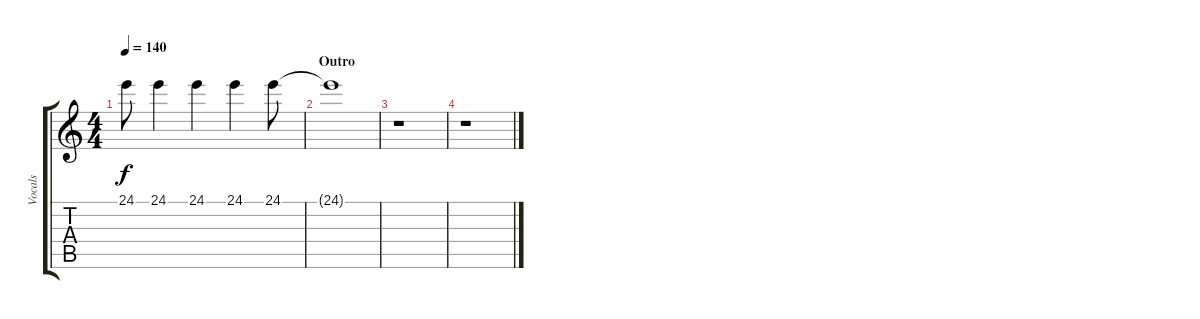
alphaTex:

\track ("Vocals" "Vocals") {instrument lead8bassandlead}
\staff {score tabs}
\tuning (E4 B3 G3 D3 A2 E2) {hide}
\ts (4 4)
\tempo 140
\clef g2
\ks c
24.1.8{dy f} 24.1.4 24.1.4 24.1.4 24.1.8 |
\section ("" "Outro")
24.1{t}.1 |
r.1 |
r.1
